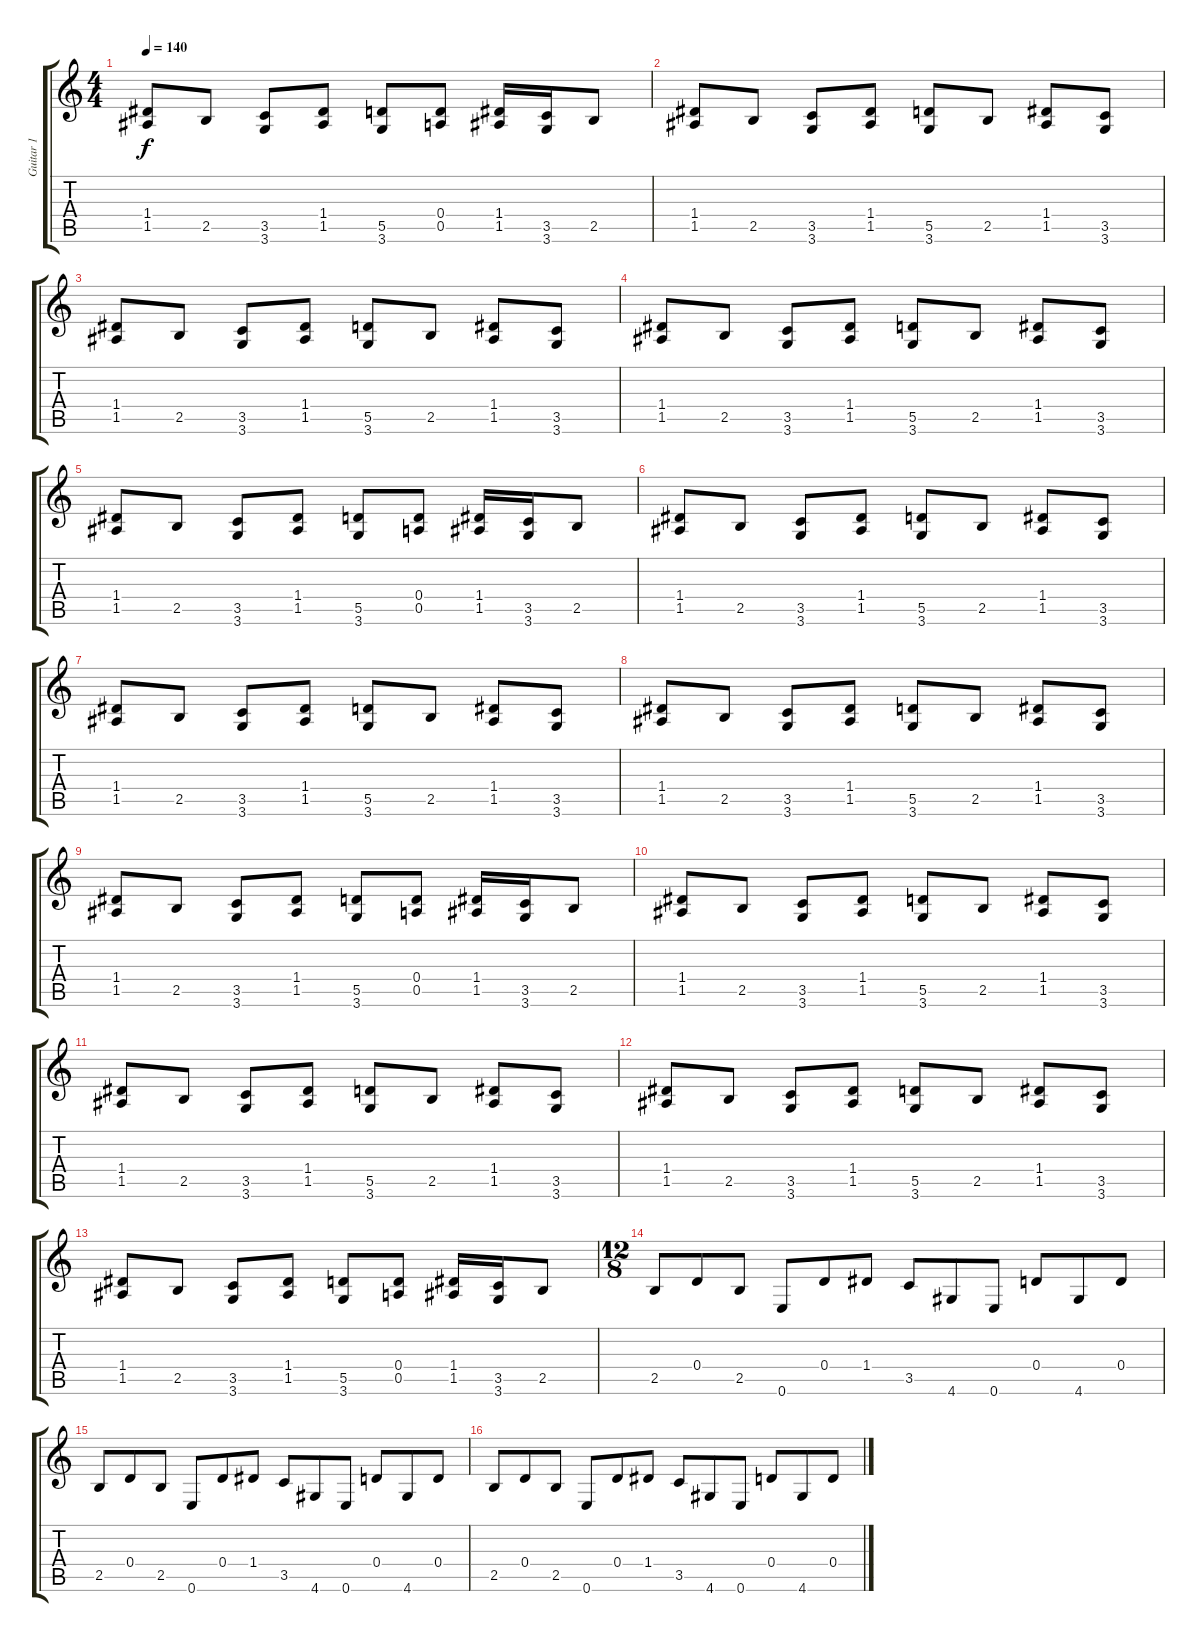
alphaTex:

\track ("Guitar 1" "Guitar 1") {instrument distortionguitar}
\staff {score tabs}
\tuning (E4 B3 G3 D3 A2 E2) {hide}
\ts (4 4)
\tempo 140
\clef g2
\ks c
(1.4 1.5).8{dy f} 2.5.8 (3.5 3.6).8 (1.4 1.5).8 (5.5 3.6).8 (0.4 0.5).8 (1.4 1.5).16 (3.5 3.6).16 2.5.8 |
(1.4 1.5).8 2.5.8 (3.5 3.6).8 (1.4 1.5).8 (5.5 3.6).8 2.5.8 (1.4 1.5).8 (3.5 3.6).8 |
(1.4 1.5).8 2.5.8 (3.5 3.6).8 (1.4 1.5).8 (5.5 3.6).8 2.5.8 (1.4 1.5).8 (3.5 3.6).8 |
(1.4 1.5).8 2.5.8 (3.5 3.6).8 (1.4 1.5).8 (5.5 3.6).8 2.5.8 (1.4 1.5).8 (3.5 3.6).8 |
(1.4 1.5).8 2.5.8 (3.5 3.6).8 (1.4 1.5).8 (5.5 3.6).8 (0.4 0.5).8 (1.4 1.5).16 (3.5 3.6).16 2.5.8 |
(1.4 1.5).8 2.5.8 (3.5 3.6).8 (1.4 1.5).8 (5.5 3.6).8 2.5.8 (1.4 1.5).8 (3.5 3.6).8 |
(1.4 1.5).8 2.5.8 (3.5 3.6).8 (1.4 1.5).8 (5.5 3.6).8 2.5.8 (1.4 1.5).8 (3.5 3.6).8 |
(1.4 1.5).8 2.5.8 (3.5 3.6).8 (1.4 1.5).8 (5.5 3.6).8 2.5.8 (1.4 1.5).8 (3.5 3.6).8 |
(1.4 1.5).8 2.5.8 (3.5 3.6).8 (1.4 1.5).8 (5.5 3.6).8 (0.4 0.5).8 (1.4 1.5).16 (3.5 3.6).16 2.5.8 |
(1.4 1.5).8 2.5.8 (3.5 3.6).8 (1.4 1.5).8 (5.5 3.6).8 2.5.8 (1.4 1.5).8 (3.5 3.6).8 |
(1.4 1.5).8 2.5.8 (3.5 3.6).8 (1.4 1.5).8 (5.5 3.6).8 2.5.8 (1.4 1.5).8 (3.5 3.6).8 |
(1.4 1.5).8 2.5.8 (3.5 3.6).8 (1.4 1.5).8 (5.5 3.6).8 2.5.8 (1.4 1.5).8 (3.5 3.6).8 |
(1.4 1.5).8 2.5.8 (3.5 3.6).8 (1.4 1.5).8 (5.5 3.6).8 (0.4 0.5).8 (1.4 1.5).16 (3.5 3.6).16 2.5.8 |
\ts (12 8)
2.5.8 0.4.8 2.5.8 0.6.8 0.4.8 1.4.8 3.5.8 4.6.8 0.6.8 0.4.8 4.6.8 0.4.8 |
2.5.8 0.4.8 2.5.8 0.6.8 0.4.8 1.4.8 3.5.8 4.6.8 0.6.8 0.4.8 4.6.8 0.4.8 |
2.5.8 0.4.8 2.5.8 0.6.8 0.4.8 1.4.8 3.5.8 4.6.8 0.6.8 0.4.8 4.6.8 0.4.8
